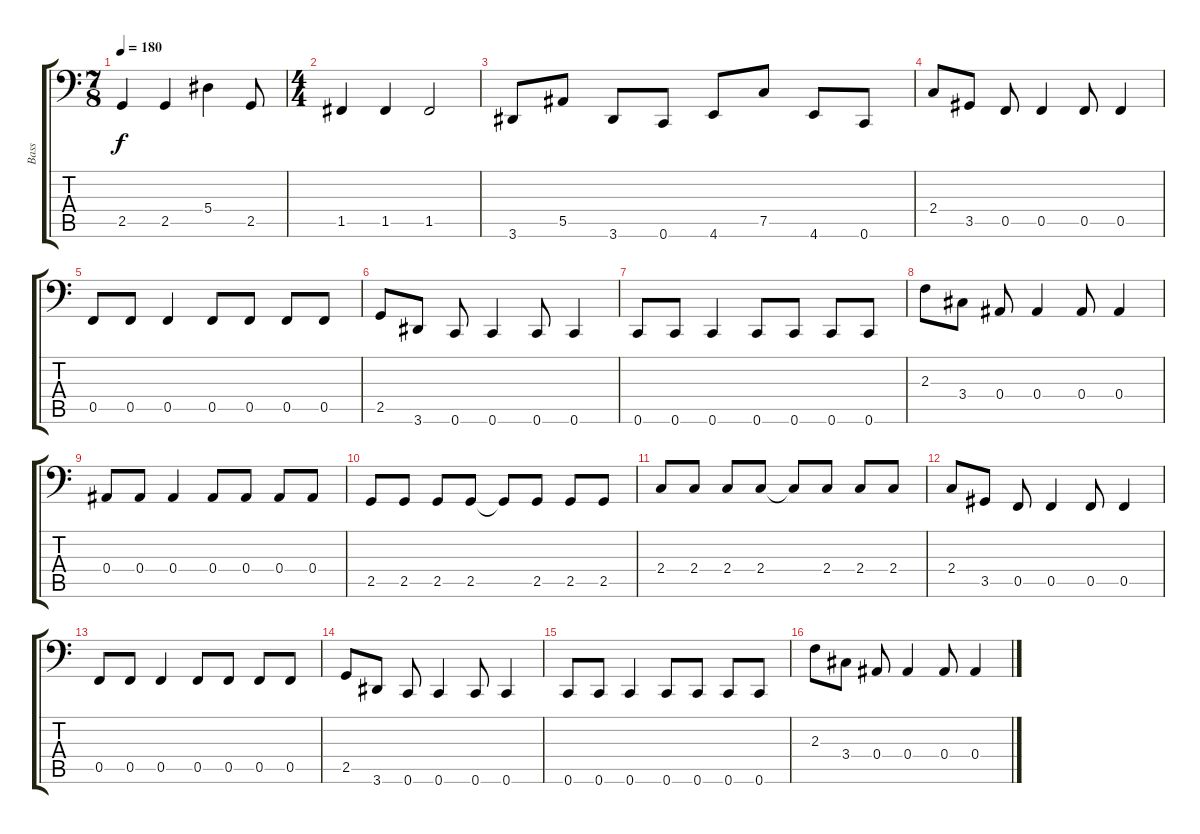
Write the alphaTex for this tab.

\track ("Bass" "Bass") {instrument electricbassfinger}
\staff {score tabs}
\tuning (C3 G2 Eb2 Bb1 F1 C1) {hide}
\ts (7 8)
\tempo 180
\clef f4
\ks c
2.5.4{dy f} 2.5.4 5.4.4 2.5.8 |
\ts (4 4)
1.5.4 1.5.4 1.5.2 |
3.6.8 5.5.8 3.6.8 0.6.8 4.6.8 7.5.8 4.6.8 0.6.8 |
2.4.8 3.5.8 0.5.8 0.5.4 0.5.8 0.5.4 |
0.5.8 0.5.8 0.5.4 0.5.8 0.5.8 0.5.8 0.5.8 |
2.5.8 3.6.8 0.6.8 0.6.4 0.6.8 0.6.4 |
0.6.8 0.6.8 0.6.4 0.6.8 0.6.8 0.6.8 0.6.8 |
2.3.8 3.4.8 0.4.8 0.4.4 0.4.8 0.4.4 |
0.4.8 0.4.8 0.4.4 0.4.8 0.4.8 0.4.8 0.4.8 |
2.5.8 2.5.8 2.5.8 2.5.8 2.5{t}.8 2.5.8 2.5.8 2.5.8 |
2.4.8 2.4.8 2.4.8 2.4.8 2.4{t}.8 2.4.8 2.4.8 2.4.8 |
2.4.8 3.5.8 0.5.8 0.5.4 0.5.8 0.5.4 |
0.5.8 0.5.8 0.5.4 0.5.8 0.5.8 0.5.8 0.5.8 |
2.5.8 3.6.8 0.6.8 0.6.4 0.6.8 0.6.4 |
0.6.8 0.6.8 0.6.4 0.6.8 0.6.8 0.6.8 0.6.8 |
2.3.8 3.4.8 0.4.8 0.4.4 0.4.8 0.4.4
